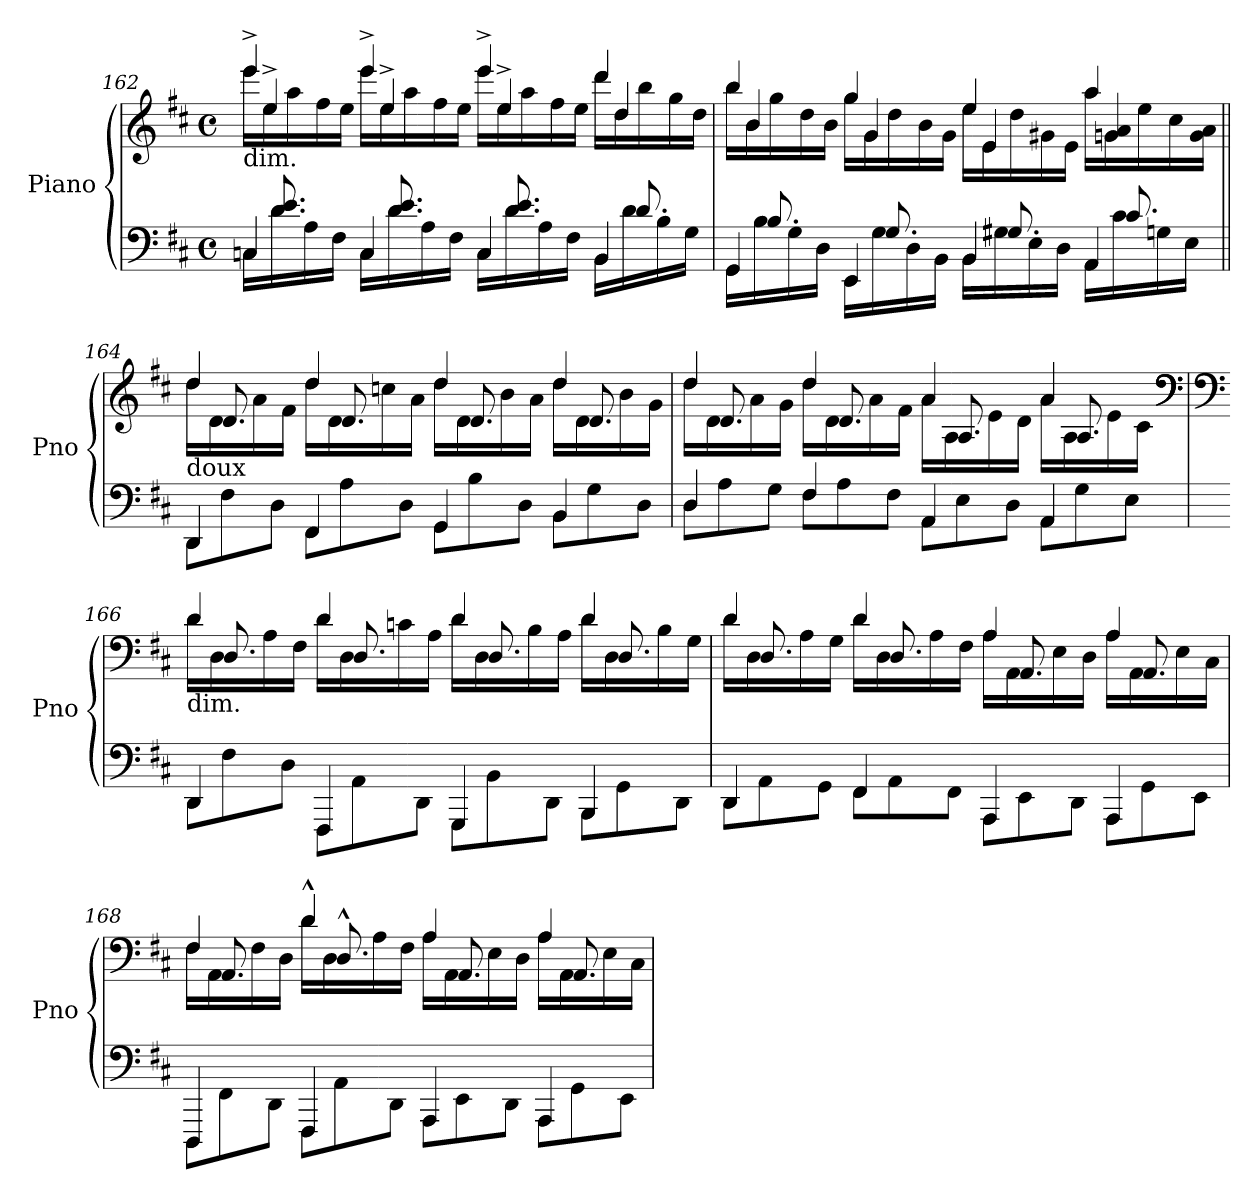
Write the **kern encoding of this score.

**kern	**kern
*part1	*part1
*staff2	*staff1
*I"Piano	*
*I'Pno	*
!!LO:LB:g=z
*clefF4	*clefG2
*k[f#c#]	*k[f#c#]
*D:	*D:
*M4/4	*M4/4
*met(c)	*met(c)
=162	=162
*^	*^
*	*^	*	*
*	*	*	*	*Xtuplet
*	*	*	*	*^
!	!	!	!LO:TX:b:t=dim.	!	!
4Cn/	16C\LL	16ryy	4eee^/	20eee\LL	20ryy
.	.	.	.	20ee\	5ee^/
.	16d\	8.d/ 8.e/	.	.	.
.	.	.	.	20aa\	.
.	16A\	.	.	.	.
.	.	.	.	20ff#\	.
.	16F#\JJ	.	.	.	.
.	.	.	.	20ee\JJ	.
4C/	16C\LL	16ryy	4eee^/	20eee\LL	20ryy
.	.	.	.	20ee\	5ee^/
.	16d\	8.d/ 8.e/	.	.	.
.	.	.	.	20aa\	.
.	16A\	.	.	.	.
.	.	.	.	20ff#\	.
.	16F#\JJ	.	.	.	.
.	.	.	.	20ee\JJ	.
4C/	16C\LL	16ryy	4eee^/	20eee\LL	20ryy
.	.	.	.	20ee\	5ee^/
.	16d\	8.d/ 8.e/	.	.	.
.	.	.	.	20aa\	.
.	16A\	.	.	.	.
.	.	.	.	20ff#\	.
.	16F#\JJ	.	.	.	.
.	.	.	.	20ee\JJ	.
4BB/	16BB\LL	16ryy	4ddd/	20ddd\LL	20ryy
.	.	.	.	20dd\	5dd/
.	16d\	8.d/	.	.	.
.	.	.	.	20bb\	.
.	16B\	.	.	.	.
.	.	.	.	20gg\	.
.	16G\JJ	.	.	.	.
.	.	.	.	20dd\JJ	.
=163	=163	=163	=163	=163	=163
4GG/	16GG\LL	16ryy	4bb/	20bb\LL	20ryy
.	.	.	.	20b\	5b/
.	16B\	8.B/	.	.	.
.	.	.	.	20gg\	.
.	16G\	.	.	.	.
.	.	.	.	20dd\	.
.	16D\JJ	.	.	.	.
.	.	.	.	20b\JJ	.
4EE/	16EE\LL	16ryy	4gg/	20gg\LL	20ryy
.	.	.	.	20g\	5g/
.	16G\	8.G/	.	.	.
.	.	.	.	20dd\	.
.	16D\	.	.	.	.
.	.	.	.	20b\	.
.	16BB\JJ	.	.	.	.
.	.	.	.	20g\JJ	.
4BB/	16BB\LL	16ryy	4ee/	20ee\LL	20ryy
.	.	.	.	20e\	5e/
.	16G#\	8.G#X/	.	.	.
.	.	.	.	20dd\	.
.	16E\	.	.	.	.
.	.	.	.	20g#X\	.
.	16D\JJ	.	.	.	.
.	.	.	.	20e\JJ	.
4AA/	16AA\LL	16ryy	4aa/	20aa\LL	20ryy
.	.	.	.	20g\	5g/ 5a/
.	16c#\	8.c#/	.	.	.
.	.	.	.	20ee\	.
.	16Gn\	.	.	.	.
.	.	.	.	20cc#\	.
.	16E\JJ	.	.	.	.
.	.	.	.	20g\ 20a\JJ	.
*	*v	*v	*	*	*
!!LO:LB:g=z	!!	!!
=164||	=164||	=164||	=164||	=164||
*	*Xtuplet	*	*	*
!	!	!LO:TX:b:t=doux	!	!
4DD/	12DD\L	4dd/	16dd\LL	16ryy
.	.	.	16d\	8.d/
.	12F#\	.	.	.
.	.	.	16a\	.
.	12D\J	.	.	.
.	.	.	16f#\JJ	.
4FF#/	12FF#\L	4dd/	16dd\LL	16ryy
.	.	.	16d\	8.d/
.	12A\	.	.	.
.	.	.	16ccn\	.
.	12D\J	.	.	.
.	.	.	16a\JJ	.
4GG/	12GG\L	4dd/	16dd\LL	16ryy
.	.	.	16d\	8.d/
.	12B\	.	.	.
.	.	.	16b\	.
.	12D\J	.	.	.
.	.	.	16a\JJ	.
4BB/	12BB\L	4dd/	16dd\LL	16ryy
.	.	.	16d\	8.d/
.	12G\	.	.	.
.	.	.	16b\	.
.	12D\J	.	.	.
.	.	.	16g\JJ	.
=165	=165	=165	=165	=165
4D/	12D\L	4dd/	16dd\LL	16ryy
.	.	.	16d\	8.d/
.	12A\	.	.	.
.	.	.	16a\	.
.	12G\J	.	.	.
.	.	.	16g\JJ	.
4F#/	12F#\L	4dd/	16dd\LL	16ryy
.	.	.	16d\	8.d/
.	12A\	.	.	.
.	.	.	16a\	.
.	12F#\J	.	.	.
.	.	.	16f#\JJ	.
4AA/	12AA\L	4a/	16a\LL	16ryy
.	.	.	16A\	8.A/
.	12E\	.	.	.
.	.	.	16e\	.
.	12D\J	.	.	.
.	.	.	16d\JJ	.
4AA/	12AA\L	4a/	16a\LL	16ryy
.	.	.	16A\	8.A/
.	12G\	.	.	.
.	.	.	16e\	.
.	12E\J	.	.	.
.	.	.	16c#\JJ	.
*	*	*clefF4	*	*
!!LO:LB:g=z	!!	!!
=166	=166	=166	=166	=166
*	*	*clefF4	*	*
!	!	!LO:TX:b:t=dim.	!	!
4DD/	12DD\L	4d/	16d\LL	16ryy
.	.	.	16D\	8.D/
.	12F#\	.	.	.
.	.	.	16A\	.
.	12D\J	.	.	.
.	.	.	16F#\JJ	.
4FFF#/	12FFF#\L	4d/	16d\LL	16ryy
.	.	.	16D\	8.D/
.	12AA\	.	.	.
.	.	.	16cn\	.
.	12DD\J	.	.	.
.	.	.	16A\JJ	.
4GGG/	12GGG\L	4d/	16d\LL	16ryy
.	.	.	16D\	8.D/
.	12BB\	.	.	.
.	.	.	16B\	.
.	12DD\J	.	.	.
.	.	.	16A\JJ	.
4BBB/	12BBB\L	4d/	16d\LL	16ryy
.	.	.	16D\	8.D/
.	12GG\	.	.	.
.	.	.	16B\	.
.	12DD\J	.	.	.
.	.	.	16G\JJ	.
=167	=167	=167	=167	=167
4DD/	12DD\L	4d/	16d\LL	16ryy
.	.	.	16D\	8.D/
.	12AA\	.	.	.
.	.	.	16A\	.
.	12GG\J	.	.	.
.	.	.	16G\JJ	.
4FF#/	12FF#\L	4d/	16d\LL	16ryy
.	.	.	16D\	8.D/
.	12AA\	.	.	.
.	.	.	16A\	.
.	12FF#\J	.	.	.
.	.	.	16F#\JJ	.
4AAA/	12AAA\L	4A/	16A\LL	16ryy
.	.	.	16AA\	8.AA/
.	12EE\	.	.	.
.	.	.	16E\	.
.	12DD\J	.	.	.
.	.	.	16D\JJ	.
4AAA/	12AAA\L	4A/	16A\LL	16ryy
.	.	.	16AA\	8.AA/
.	12GG\	.	.	.
.	.	.	16E\	.
.	12EE\J	.	.	.
.	.	.	16C#\JJ	.
!!LO:LB:g=z	!!	!!
=168	=168	=168	=168	=168
4DDD/	12DDD\L	4F#/	16F#\LL	16ryy
.	.	.	16AA\	8.AA/
.	12FF#\	.	.	.
.	.	.	16F#\	.
.	12DD\J	.	.	.
.	.	.	16D\JJ	.
4FFF#/	12FFF#\L	4d^^/	16d\LL	16ryy
.	.	.	16D\	8.D^^/
.	12AA\	.	.	.
.	.	.	16A\	.
.	12DD\J	.	.	.
.	.	.	16F#\JJ	.
4AAA/	12AAA\L	4A/	16A\LL	16ryy
.	.	.	16AA\	8.AA/
.	12EE\	.	.	.
.	.	.	16E\	.
.	12DD\J	.	.	.
.	.	.	16D\JJ	.
4AAA/	12AAA\L	4A/	16A\LL	16ryy
.	.	.	16AA\	8.AA/
.	12GG\	.	.	.
.	.	.	16E\	.
.	12EE\J	.	.	.
.	.	.	16C#\JJ	.
*v	*v	*	*	*
*	*v	*v	*v
=	=
*-	*-
